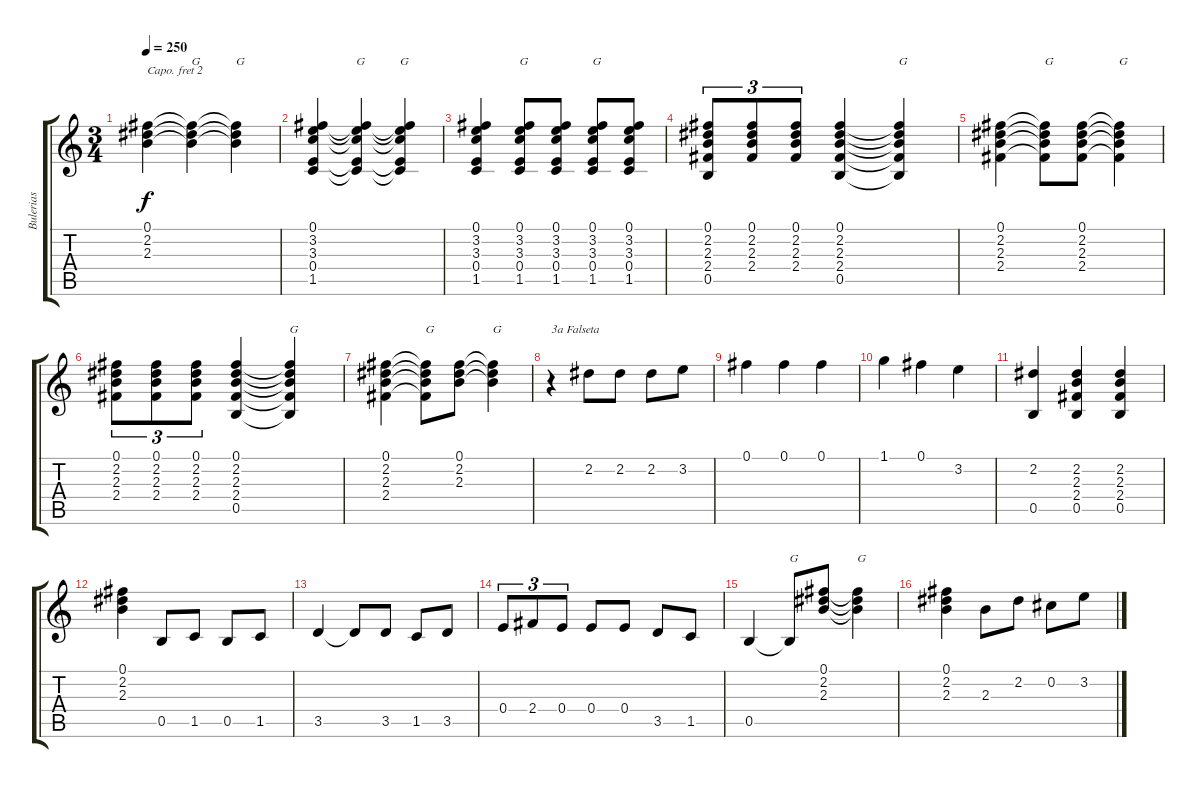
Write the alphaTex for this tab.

\track ("Bulerias" "Bulerias") {instrument acousticguitarnylon}
\staff {score tabs}
\capo 2
\tuning (E4 B3 G3 D3 A2 E2) {hide}
\ts (3 4)
\tempo 250
\clef g2
\ks c
(0.1 2.2 2.3).4{dy f} (0.1{t} 2.2{t} 2.3{t}).4{txt "G"} (0.1{t} 2.2{t} 2.3{t}).4{txt "G"} |
(0.1 3.2 3.3 0.4 1.5).4 (0.1{t} 3.2{t} 3.3{t} 0.4{t} 1.5{t}).4{txt "G"} (0.1{t} 3.2{t} 3.3{t} 0.4{t} 1.5{t}).4{txt "G"} |
(0.1 3.2 3.3 0.4 1.5).4 (0.1 3.2 3.3 0.4 1.5).8{txt "G"} (0.1 3.2 3.3 0.4 1.5).8 (0.1 3.2 3.3 0.4 1.5).8{txt "G"} (0.1 3.2 3.3 0.4 1.5).8 |
(0.1 2.2 2.3 2.4 0.5).8{tu (3 2)} (0.1 2.2 2.3 2.4).8{tu (3 2)} (0.1 2.2 2.3 2.4).8{tu (3 2)} (0.1 2.2 2.3 2.4 0.5).4 (0.1{t} 2.2{t} 2.3{t} 2.4{t} 0.5{t}).4{txt "G"} |
(0.1 2.2 2.3 2.4).4 (0.1{t} 2.2{t} 2.3{t} 2.4{t}).8{txt "G"} (0.1 2.2 2.3 2.4).8 (0.1{t} 2.2{t} 2.3{t} 2.4{t}).4{txt "G"} |
(0.1 2.2 2.3 2.4).8{tu (3 2)} (0.1 2.2 2.3 2.4).8{tu (3 2)} (0.1 2.2 2.3 2.4).8{tu (3 2)} (0.1 2.2 2.3 2.4 0.5).4 (0.1{t} 2.2{t} 2.3{t} 2.4{t} 0.5{t}).4{txt "G"} |
(0.1 2.2 2.3 2.4).4 (0.1{t} 2.2{t} 2.3{t} 2.4{t}).8{txt "G"} (0.1 2.2 2.3).8 (0.1{t} 2.2{t} 2.3{t}).4{txt "G"} |
r.4{txt "3a Falseta"} 2.2.8 2.2.8 2.2.8 3.2.8 |
0.1.4 0.1.4 0.1.4 |
1.1.4 0.1.4 3.2.4 |
(2.2 0.5).4 (2.2 2.3 2.4 0.5).4 (2.2 2.3 2.4 0.5).4 |
(0.1 2.2 2.3).4 0.5.8 1.5.8 0.5.8 1.5.8 |
3.5.4 3.5{t}.8 3.5.8 1.5.8 3.5.8 |
0.4.8{tu (3 2)} 2.4.8{tu (3 2)} 0.4.8{tu (3 2)} 0.4.8 0.4.8 3.5.8 1.5.8 |
0.5.4 0.5{t}.8{txt "G"} (0.1 2.2 2.3).8 (0.1{t} 2.2{t} 2.3{t}).4{txt "G"} |
(0.1 2.2 2.3).4 2.3.8 2.2.8 0.2.8 3.2.8
